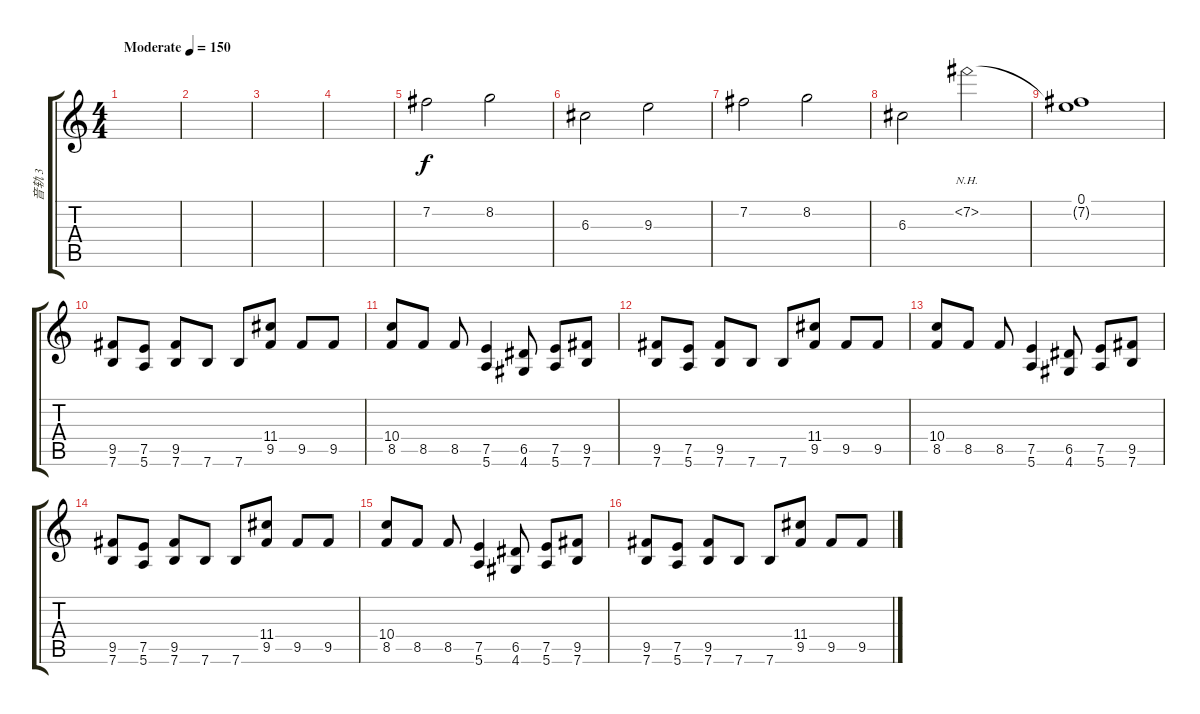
\track ("音轨 3" "音轨 3") {instrument distortionguitar}
\staff {score tabs}
\tuning (E4 B3 G3 D3 A2 E2) {hide}
\ts (4 4)
\tempo (150 "Moderate")
\clef g2
\ks c
|
|
|
|
7.2.2 8.2.2 |
6.3.2 9.3.2 |
7.2.2 8.2.2 |
6.3.2 7.2{nh}.2 |
(0.1 7.2{t}).1 |
(9.5 7.6).8 (7.5 5.6).8 (9.5 7.6).8 7.6.8 7.6.8 (11.4 9.5).8 9.5.8 9.5.8 |
(10.4 8.5).8 8.5.8 8.5.8 (7.5 5.6).4 (6.5 4.6).8 (7.5 5.6).8 (9.5 7.6).8 |
(9.5 7.6).8 (7.5 5.6).8 (9.5 7.6).8 7.6.8 7.6.8 (11.4 9.5).8 9.5.8 9.5.8 |
(10.4 8.5).8 8.5.8 8.5.8 (7.5 5.6).4 (6.5 4.6).8 (7.5 5.6).8 (9.5 7.6).8 |
(9.5 7.6).8 (7.5 5.6).8 (9.5 7.6).8 7.6.8 7.6.8 (11.4 9.5).8 9.5.8 9.5.8 |
(10.4 8.5).8 8.5.8 8.5.8 (7.5 5.6).4 (6.5 4.6).8 (7.5 5.6).8 (9.5 7.6).8 |
(9.5 7.6).8 (7.5 5.6).8 (9.5 7.6).8 7.6.8 7.6.8 (11.4 9.5).8 9.5.8 9.5.8
